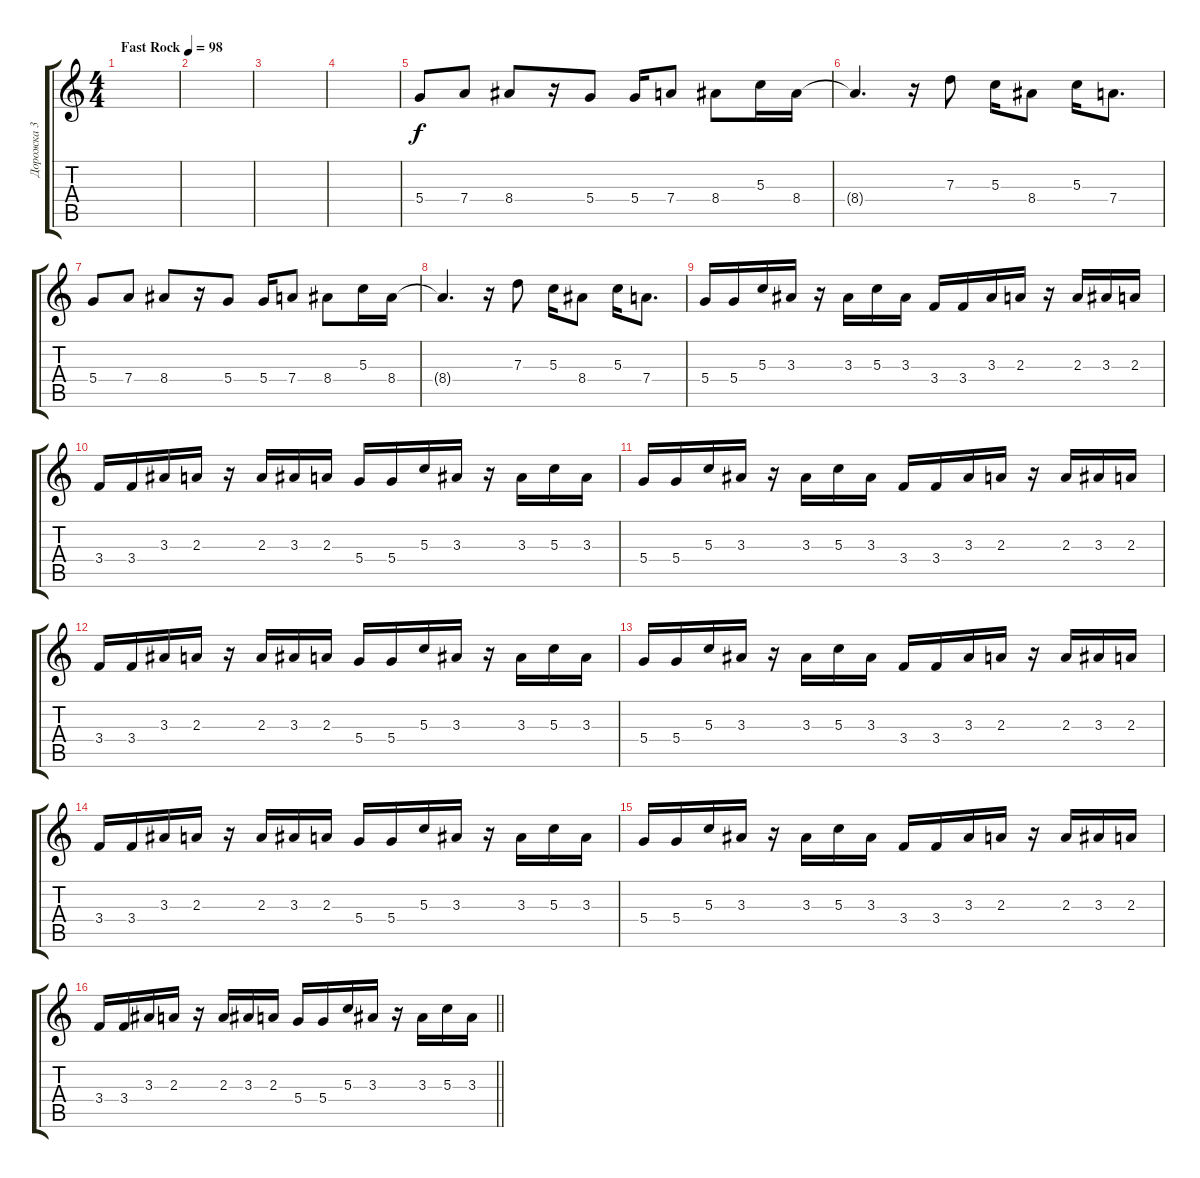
\track ("Дорожка 3" "Дорожка 3") {instrument distortionguitar}
\staff {score tabs}
\tuning (E4 B3 G3 D3 A2 E2) {hide}
\ts (4 4)
\tempo (98 "Fast Rock")
\clef g2
\ks c
|
|
|
|
5.4.8 7.4.8 8.4.8 r.16 5.4.8 5.4.16 7.4.8 8.4.8 5.3.16 8.4.16 |
8.4{t}.4{d} r.16 7.3.8 5.3.16 8.4.8 5.3.16 7.4.8{d} |
5.4.8 7.4.8 8.4.8 r.16 5.4.8 5.4.16 7.4.8 8.4.8 5.3.16 8.4.16 |
8.4{t}.4{d} r.16 7.3.8 5.3.16 8.4.8 5.3.16 7.4.8{d} |
5.4.16 5.4.16 5.3.16 3.3.16 r.16 3.3.16 5.3.16 3.3.16 3.4.16 3.4.16 3.3.16 2.3.16 r.16 2.3.16 3.3.16 2.3.16 |
3.4.16 3.4.16 3.3.16 2.3.16 r.16 2.3.16 3.3.16 2.3.16 5.4.16 5.4.16 5.3.16 3.3.16 r.16 3.3.16 5.3.16 3.3.16 |
5.4.16 5.4.16 5.3.16 3.3.16 r.16 3.3.16 5.3.16 3.3.16 3.4.16 3.4.16 3.3.16 2.3.16 r.16 2.3.16 3.3.16 2.3.16 |
3.4.16 3.4.16 3.3.16 2.3.16 r.16 2.3.16 3.3.16 2.3.16 5.4.16 5.4.16 5.3.16 3.3.16 r.16 3.3.16 5.3.16 3.3.16 |
5.4.16 5.4.16 5.3.16 3.3.16 r.16 3.3.16 5.3.16 3.3.16 3.4.16 3.4.16 3.3.16 2.3.16 r.16 2.3.16 3.3.16 2.3.16 |
3.4.16 3.4.16 3.3.16 2.3.16 r.16 2.3.16 3.3.16 2.3.16 5.4.16 5.4.16 5.3.16 3.3.16 r.16 3.3.16 5.3.16 3.3.16 |
5.4.16 5.4.16 5.3.16 3.3.16 r.16 3.3.16 5.3.16 3.3.16 3.4.16 3.4.16 3.3.16 2.3.16 r.16 2.3.16 3.3.16 2.3.16 |
\barLineRight lightlight
3.4.16 3.4.16 3.3.16 2.3.16 r.16 2.3.16 3.3.16 2.3.16 5.4.16 5.4.16 5.3.16 3.3.16 r.16 3.3.16 5.3.16 3.3.16
